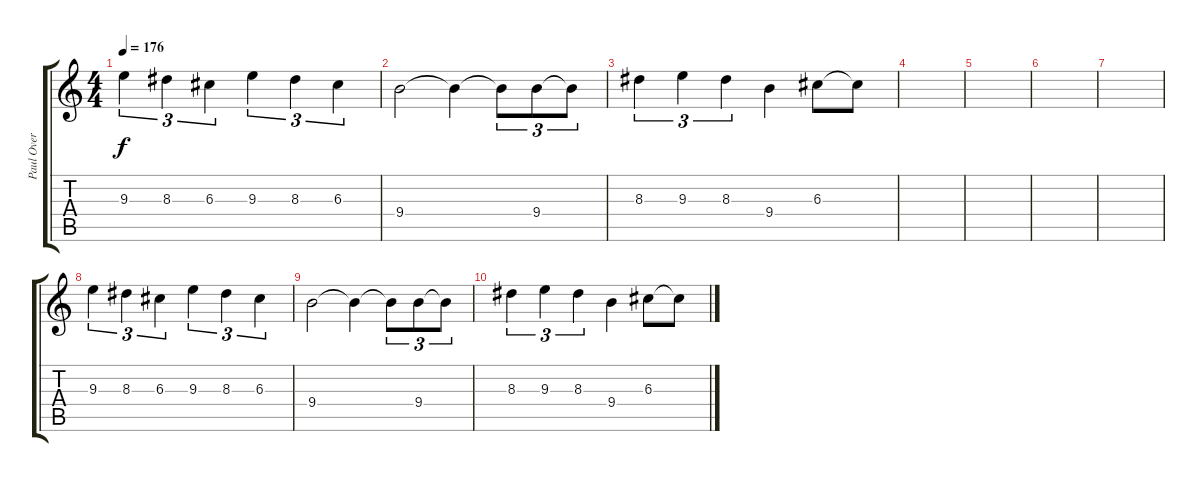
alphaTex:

\track ("Paul Over Dub" "Paul Over ") {instrument distortionguitar}
\staff {score tabs}
\tuning (E4 B3 G3 D3 A2 E2) {hide}
\ts (4 4)
\tempo 176
\clef g2
\ks c
9.3.4{tu (3 2) dy f} 8.3.4{tu (3 2)} 6.3.4{tu (3 2)} 9.3.4{tu (3 2)} 8.3.4{tu (3 2)} 6.3.4{tu (3 2)} |
9.4.2 9.4{t}.4 9.4{t}.8{tu (3 2)} 9.4.8{tu (3 2)} 9.4{t}.8{tu (3 2)} |
8.3.4{tu (3 2)} 9.3.4{tu (3 2)} 8.3.4{tu (3 2)} 9.4.4 6.3.8 6.3{t}.8 |
|
|
|
|
9.3.4{tu (3 2)} 8.3.4{tu (3 2)} 6.3.4{tu (3 2)} 9.3.4{tu (3 2)} 8.3.4{tu (3 2)} 6.3.4{tu (3 2)} |
9.4.2 9.4{t}.4 9.4{t}.8{tu (3 2)} 9.4.8{tu (3 2)} 9.4{t}.8{tu (3 2)} |
8.3.4{tu (3 2)} 9.3.4{tu (3 2)} 8.3.4{tu (3 2)} 9.4.4 6.3.8 6.3{t}.8
